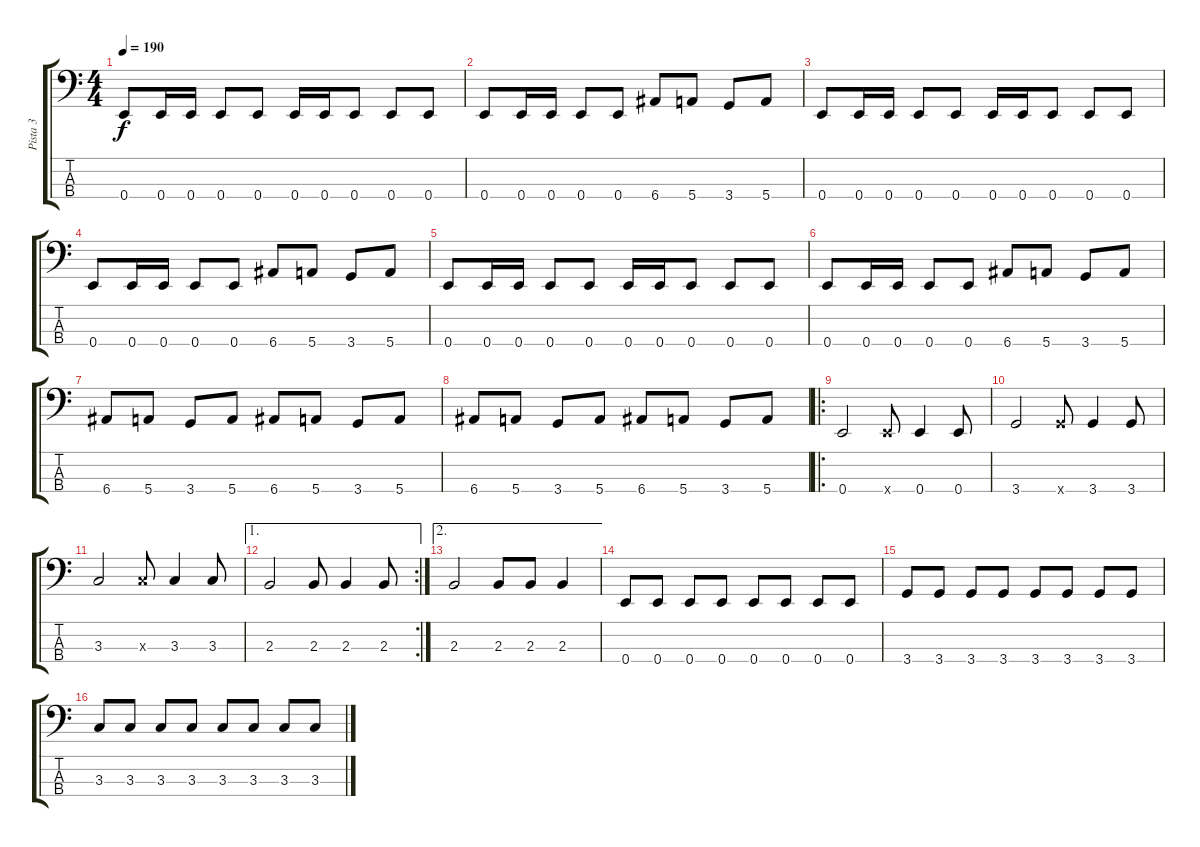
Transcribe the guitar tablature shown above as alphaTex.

\track ("Pista 3" "Pista 3") {instrument electricbasspick}
\staff {score tabs}
\tuning (G2 D2 A1 E1) {hide}
\ts (4 4)
\tempo 190
\clef f4
\ks c
0.4.8{dy f} 0.4.16 0.4.16 0.4.8 0.4.8 0.4.16 0.4.16 0.4.8 0.4.8 0.4.8 |
0.4.8 0.4.16 0.4.16 0.4.8 0.4.8 6.4.8 5.4.8 3.4.8 5.4.8 |
0.4.8 0.4.16 0.4.16 0.4.8 0.4.8 0.4.16 0.4.16 0.4.8 0.4.8 0.4.8 |
0.4.8 0.4.16 0.4.16 0.4.8 0.4.8 6.4.8 5.4.8 3.4.8 5.4.8 |
0.4.8 0.4.16 0.4.16 0.4.8 0.4.8 0.4.16 0.4.16 0.4.8 0.4.8 0.4.8 |
0.4.8 0.4.16 0.4.16 0.4.8 0.4.8 6.4.8 5.4.8 3.4.8 5.4.8 |
6.4.8 5.4.8 3.4.8 5.4.8 6.4.8 5.4.8 3.4.8 5.4.8 |
6.4.8 5.4.8 3.4.8 5.4.8 6.4.8 5.4.8 3.4.8 5.4.8 |
\ro
0.4.2 0.4{x}.8 0.4.4 0.4.8 |
3.4.2 3.4{x}.8 3.4.4 3.4.8 |
3.3.2 3.3{x}.8 3.3.4 3.3.8 |
\ae 1
\rc 2
2.3.2 2.3.8 2.3.4 2.3.8 |
\ae 2
2.3.2 2.3.8 2.3.8 2.3.4 |
0.4.8 0.4.8 0.4.8 0.4.8 0.4.8 0.4.8 0.4.8 0.4.8 |
3.4.8 3.4.8 3.4.8 3.4.8 3.4.8 3.4.8 3.4.8 3.4.8 |
3.3.8 3.3.8 3.3.8 3.3.8 3.3.8 3.3.8 3.3.8 3.3.8
